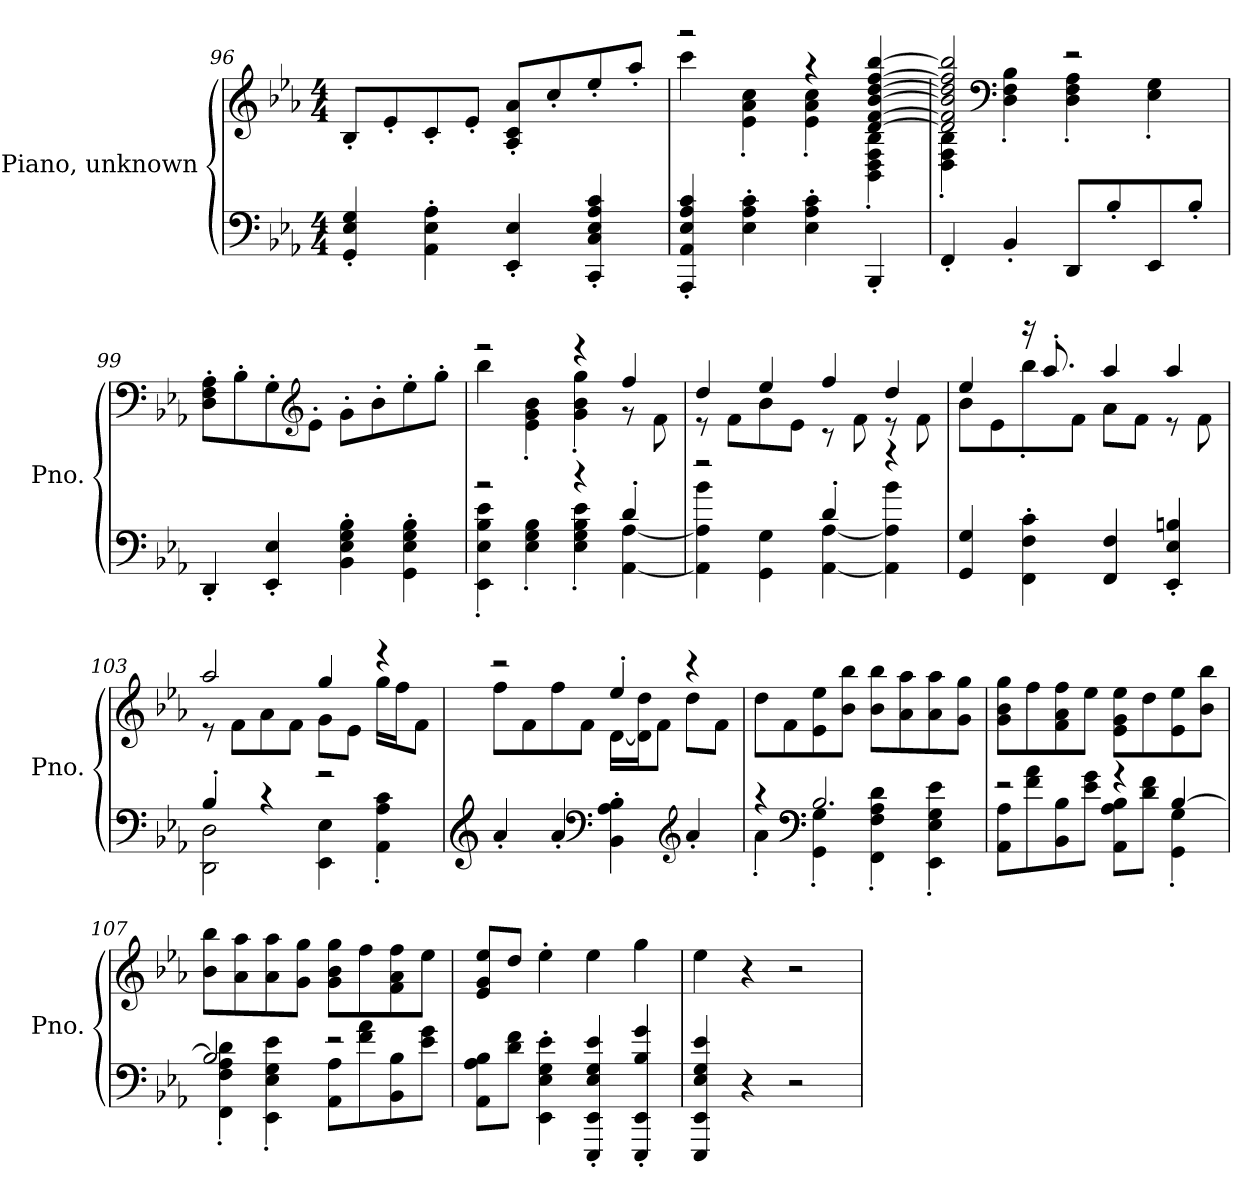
**kern	**kern
*part1	*part1
*staff2	*staff1
*I"Piano, unknown	*
*I'Pno.	*
*clefF4	*clefG2
*k[b-e-a-]	*k[b-e-a-]
*M4/4	*M4/4
=96	=96
4GG/' 4E-/' 4G/'	8B-'/L
.	8e-'/
4AA-\' 4E-\' 4A-\'	8c'/
.	8e-'/J
4EE-/' 4E-/'	8A-/' 8c/' 8a-/'L
.	8cc'/
4CC/' 4C/' 4E-/' 4A-/' 4c/'	8ee-'/
.	8aa-'/J
=97	=97
*	*^
4AAA-/' 4AA-/' 4E-/' 4A-/' 4c/'	2r	4ccc\
4E-\' 4A-\' 4c\'	.	4e-\' 4a-\' 4cc\'
4E-\' 4A-\' 4c\'	4r	4e-\' 4a-\' 4cc\'
4BBB-'/	[4d/ [4f/ [4b-/ [4dd/ [4ff/ [4bb-/	4BB-\' 4D\' 4F\' 4B-\'
!!LO:PB:g=z	!!
=98	=98	=98
4FF'/	2d/] 2f/] 2b-/] 2dd/] 2ff/] 2bb-/]	4D\' 4F\' 4B-\'
*	*clefF4	*
4BB-'/	.	4D\' 4F\' 4B-\'
8DD/L	2r	4D\' 4F\' 4A-\'
8B-'/	.	.
8EE-/	.	4E-\' 4G\'
8B-'/J	.	.
*	*v	*v
=99	=99
4DD'/	8D\' 8F\' 8A-\'L
.	8B-'\
4EE-/' 4E-/'	8G'\
*	*clefG2
.	8e-'\J
4BB-\' 4E-\' 4G\' 4B-\'	8g'\L
.	8b-'\
4GG\' 4E-\' 4G\' 4B-\'	8ee-'\
.	8gg'\J
=100	=100
*^	*^
2r	4EE-\' 4E-\' 4B-\' 4e-\'	2r	4bb-\
.	4E-\' 4G\' 4B-\'	.	4e-\' 4g\' 4b-\'
4r	4E-\' 4G\' 4B-\' 4e-\'	4r	4g\' 4b-\' 4gg\'
4d'/	[4AA-\ [4A-\	4ff/	8r
.	.	.	8f\
=101	=101	=101	=101
2r	4AA-\] 4A-\] 4b-\	4dd/	8r
.	.	.	8f\L
.	4GG\ 4G\	4ee-/	8b-\
.	.	.	8e-\J
4d'/	[4AA-\ [4A-\	4ff/	8r
.	.	.	8f\
4r	4AA-\] 4A-\] 4b-\	4dd/	8r
.	.	.	8f\
*v	*v	*	*
=102	=102	=102
4GG/ 4G/	4ee-/	8b-\L
.	.	8e-\
4FF\' 4F\' 4c\'	16r	8bb-'\
.	8.aa-'/	.
.	.	8f\J
4FF/ 4F/	4aa-/	8a-\L
.	.	8f\J
4EE-/' 4E-/' 4Bn/'	4aa-/	8r
.	.	8f\
!!LO:LB:g=z	!!
=103	=103	=103
*^	*	*
4B-'/	2DD\ 2D\	2aa-/	8r
.	.	.	8f\L
4r	.	.	8a-\
.	.	.	8f\J
2r	4EE-\ 4E-\	4gg/	8g\L
.	.	.	8e-\J
.	4AA-\' 4A-\' 4c\'	4r	16gg\LL
.	.	.	16ff\J
.	.	.	8f\J
*v	*v	*	*
=104	=104	=104
*clefG2	*	*
4a-'/	2r	8ff\L
.	.	8f\
4a-'/	.	8ff\
.	.	8f\J
*clefF4	*	*
4BB-\' 4A-\' 4B-\'	4ee-'/	[16d\LL
.	.	16d\] 16dd\J
.	.	8f\J
*clefG2	*	*
4a-'/	4r	8dd\L
.	.	8f\J
*	*v	*v
=105	=105
*^	*
4r	4a-'\	8dd\L
.	.	8f\
*clefF4	*	*
2.B-/	4GG\' 4G\'	8e-\ 8ee-\
.	.	8b-\ 8bb-\J
.	4FF\' 4F\' 4A-\' 4d\'	8b-\ 8bb-\L
.	.	8a-\ 8aa-\
.	4EE-\' 4E-\' 4G\' 4e-\'	8a-\ 8aa-\
.	.	8g\ 8gg\J
=106	=106	=106
2r	8AA-\ 8A-\L	8g\ 8b-\ 8gg\L
.	8f\ 8a-\	8ff\
.	8BB-\ 8B-\	8f\ 8a-\ 8ff\
.	8e-\ 8g\J	8ee-\J
4r	8AA-\ 8A-\ 8B-\L	8e-\ 8g\ 8ee-\L
.	8d\ 8f\J	8dd\
[4B-/	4GG\' 4G\'	8e-\ 8ee-\
.	.	8b-\ 8bb-\J
!!LO:LB:g=z
=107	=107	=107
2B-/]	4FF\' 4F\' 4A-\' 4d\'	8b-\ 8bb-\L
.	.	8a-\ 8aa-\
.	4EE-\' 4E-\' 4G\' 4e-\'	8a-\ 8aa-\
.	.	8g\ 8gg\J
2r	8AA-\ 8A-\L	8g\ 8b-\ 8gg\L
.	8f\ 8a-\	8ff\
.	8BB-\ 8B-\	8f\ 8a-\ 8ff\
.	8e-\ 8g\J	8ee-\J
*v	*v	*
=108	=108
8AA-\ 8A-\ 8B-\L	8e-/ 8g/ 8ee-/L
8d\ 8f\J	8dd/J
4EE-\' 4E-\' 4G\' 4e-\'	4ee-'\
4EEE-/' 4EE-/' 4E-/' 4G/' 4e-/'	4ee-\
4EEE-/' 4EE-/' 4B-/' 4g/'	4gg\
=109	=109
4EEE-/ 4EE-/ 4E-/ 4G/ 4e-/	4ee-\
4r	4r
2r	2r
=	=
*-	*-
